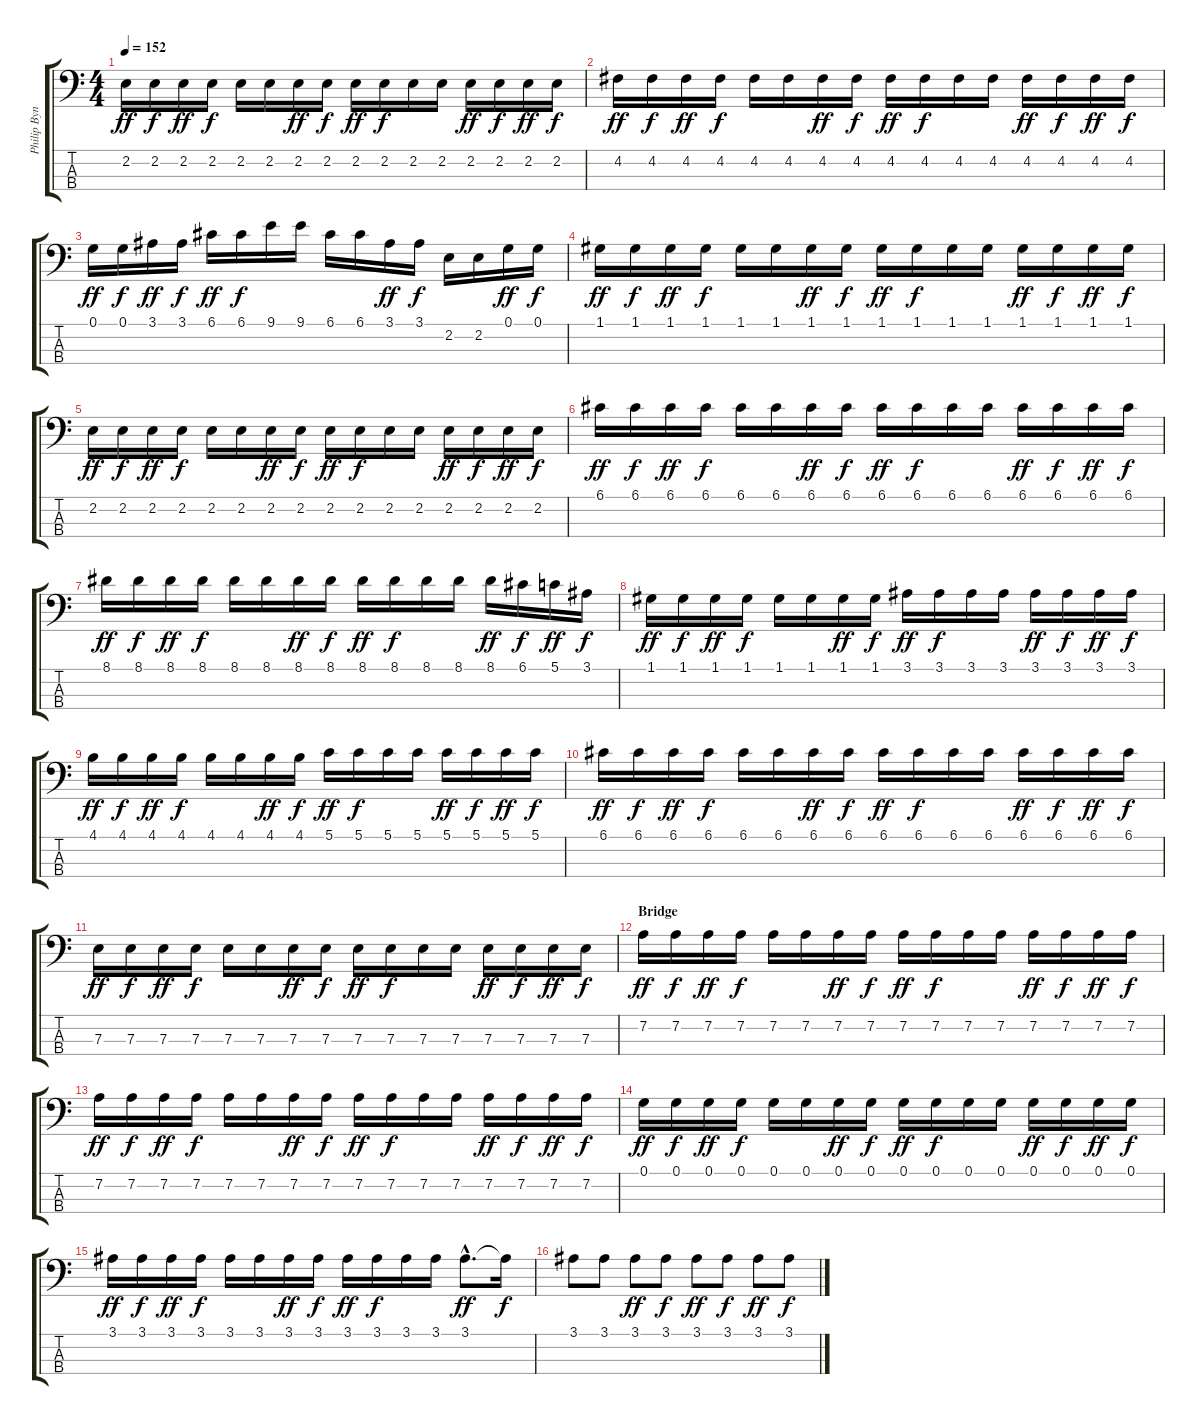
\track ("Philip Bynoe" "Philip Byn") {instrument electricbasspick}
\staff {score tabs}
\tuning (G2 D2 A1 E1) {hide}
\ts (4 4)
\tempo 152
\clef f4
\ks c
2.2.16{dy ff} 2.2.16{dy f} 2.2.16{dy ff} 2.2.16{dy f} 2.2.16 2.2.16 2.2.16{dy ff} 2.2.16{dy f} 2.2.16{dy ff} 2.2.16{dy f} 2.2.16 2.2.16 2.2.16{dy ff} 2.2.16{dy f} 2.2.16{dy ff} 2.2.16{dy f} |
4.2.16{dy ff} 4.2.16{dy f} 4.2.16{dy ff} 4.2.16{dy f} 4.2.16 4.2.16 4.2.16{dy ff} 4.2.16{dy f} 4.2.16{dy ff} 4.2.16{dy f} 4.2.16 4.2.16 4.2.16{dy ff} 4.2.16{dy f} 4.2.16{dy ff} 4.2.16{dy f} |
0.1.16{dy ff} 0.1.16{dy f} 3.1.16{dy ff} 3.1.16{dy f} 6.1.16{dy ff} 6.1.16{dy f} 9.1.16 9.1.16 6.1.16 6.1.16 3.1.16{dy ff} 3.1.16{dy f} 2.2.16 2.2.16 0.1.16{dy ff} 0.1.16{dy f} |
1.1.16{dy ff} 1.1.16{dy f} 1.1.16{dy ff} 1.1.16{dy f} 1.1.16 1.1.16 1.1.16{dy ff} 1.1.16{dy f} 1.1.16{dy ff} 1.1.16{dy f} 1.1.16 1.1.16 1.1.16{dy ff} 1.1.16{dy f} 1.1.16{dy ff} 1.1.16{dy f} |
2.2.16{dy ff} 2.2.16{dy f} 2.2.16{dy ff} 2.2.16{dy f} 2.2.16 2.2.16 2.2.16{dy ff} 2.2.16{dy f} 2.2.16{dy ff} 2.2.16{dy f} 2.2.16 2.2.16 2.2.16{dy ff} 2.2.16{dy f} 2.2.16{dy ff} 2.2.16{dy f} |
6.1.16{dy ff} 6.1.16{dy f} 6.1.16{dy ff} 6.1.16{dy f} 6.1.16 6.1.16 6.1.16{dy ff} 6.1.16{dy f} 6.1.16{dy ff} 6.1.16{dy f} 6.1.16 6.1.16 6.1.16{dy ff} 6.1.16{dy f} 6.1.16{dy ff} 6.1.16{dy f} |
8.1.16{dy ff} 8.1.16{dy f} 8.1.16{dy ff} 8.1.16{dy f} 8.1.16 8.1.16 8.1.16{dy ff} 8.1.16{dy f} 8.1.16{dy ff} 8.1.16{dy f} 8.1.16 8.1.16 8.1.16{dy ff} 6.1.16{dy f} 5.1.16{dy ff} 3.1.16{dy f} |
1.1.16{dy ff} 1.1.16{dy f} 1.1.16{dy ff} 1.1.16{dy f} 1.1.16 1.1.16 1.1.16{dy ff} 1.1.16{dy f} 3.1.16{dy ff} 3.1.16{dy f} 3.1.16 3.1.16 3.1.16{dy ff} 3.1.16{dy f} 3.1.16{dy ff} 3.1.16{dy f} |
4.1.16{dy ff} 4.1.16{dy f} 4.1.16{dy ff} 4.1.16{dy f} 4.1.16 4.1.16 4.1.16{dy ff} 4.1.16{dy f} 5.1.16{dy ff} 5.1.16{dy f} 5.1.16 5.1.16 5.1.16{dy ff} 5.1.16{dy f} 5.1.16{dy ff} 5.1.16{dy f} |
6.1.16{dy ff} 6.1.16{dy f} 6.1.16{dy ff} 6.1.16{dy f} 6.1.16 6.1.16 6.1.16{dy ff} 6.1.16{dy f} 6.1.16{dy ff} 6.1.16{dy f} 6.1.16 6.1.16 6.1.16{dy ff} 6.1.16{dy f} 6.1.16{dy ff} 6.1.16{dy f} |
7.3.16{dy ff} 7.3.16{dy f} 7.3.16{dy ff} 7.3.16{dy f} 7.3.16 7.3.16 7.3.16{dy ff} 7.3.16{dy f} 7.3.16{dy ff} 7.3.16{dy f} 7.3.16 7.3.16 7.3.16{dy ff} 7.3.16{dy f} 7.3.16{dy ff} 7.3.16{dy f} |
\section ("" "Bridge")
7.2.16{dy ff} 7.2.16{dy f} 7.2.16{dy ff} 7.2.16{dy f} 7.2.16 7.2.16 7.2.16{dy ff} 7.2.16{dy f} 7.2.16{dy ff} 7.2.16{dy f} 7.2.16 7.2.16 7.2.16{dy ff} 7.2.16{dy f} 7.2.16{dy ff} 7.2.16{dy f} |
7.2.16{dy ff} 7.2.16{dy f} 7.2.16{dy ff} 7.2.16{dy f} 7.2.16 7.2.16 7.2.16{dy ff} 7.2.16{dy f} 7.2.16{dy ff} 7.2.16{dy f} 7.2.16 7.2.16 7.2.16{dy ff} 7.2.16{dy f} 7.2.16{dy ff} 7.2.16{dy f} |
0.1.16{dy ff} 0.1.16{dy f} 0.1.16{dy ff} 0.1.16{dy f} 0.1.16 0.1.16 0.1.16{dy ff} 0.1.16{dy f} 0.1.16{dy ff} 0.1.16{dy f} 0.1.16 0.1.16 0.1.16{dy ff} 0.1.16{dy f} 0.1.16{dy ff} 0.1.16{dy f} |
3.1.16{dy ff} 3.1.16{dy f} 3.1.16{dy ff} 3.1.16{dy f} 3.1.16 3.1.16 3.1.16{dy ff} 3.1.16{dy f} 3.1.16{dy ff} 3.1.16{dy f} 3.1.16 3.1.16 3.1{hac}.8{d dy ff} 3.1{t}.16{dy f} |
3.1.8 3.1.8 3.1.8{dy ff} 3.1.8{dy f} 3.1.8{dy ff} 3.1.8{dy f} 3.1.8{dy ff} 3.1.8{dy f}
